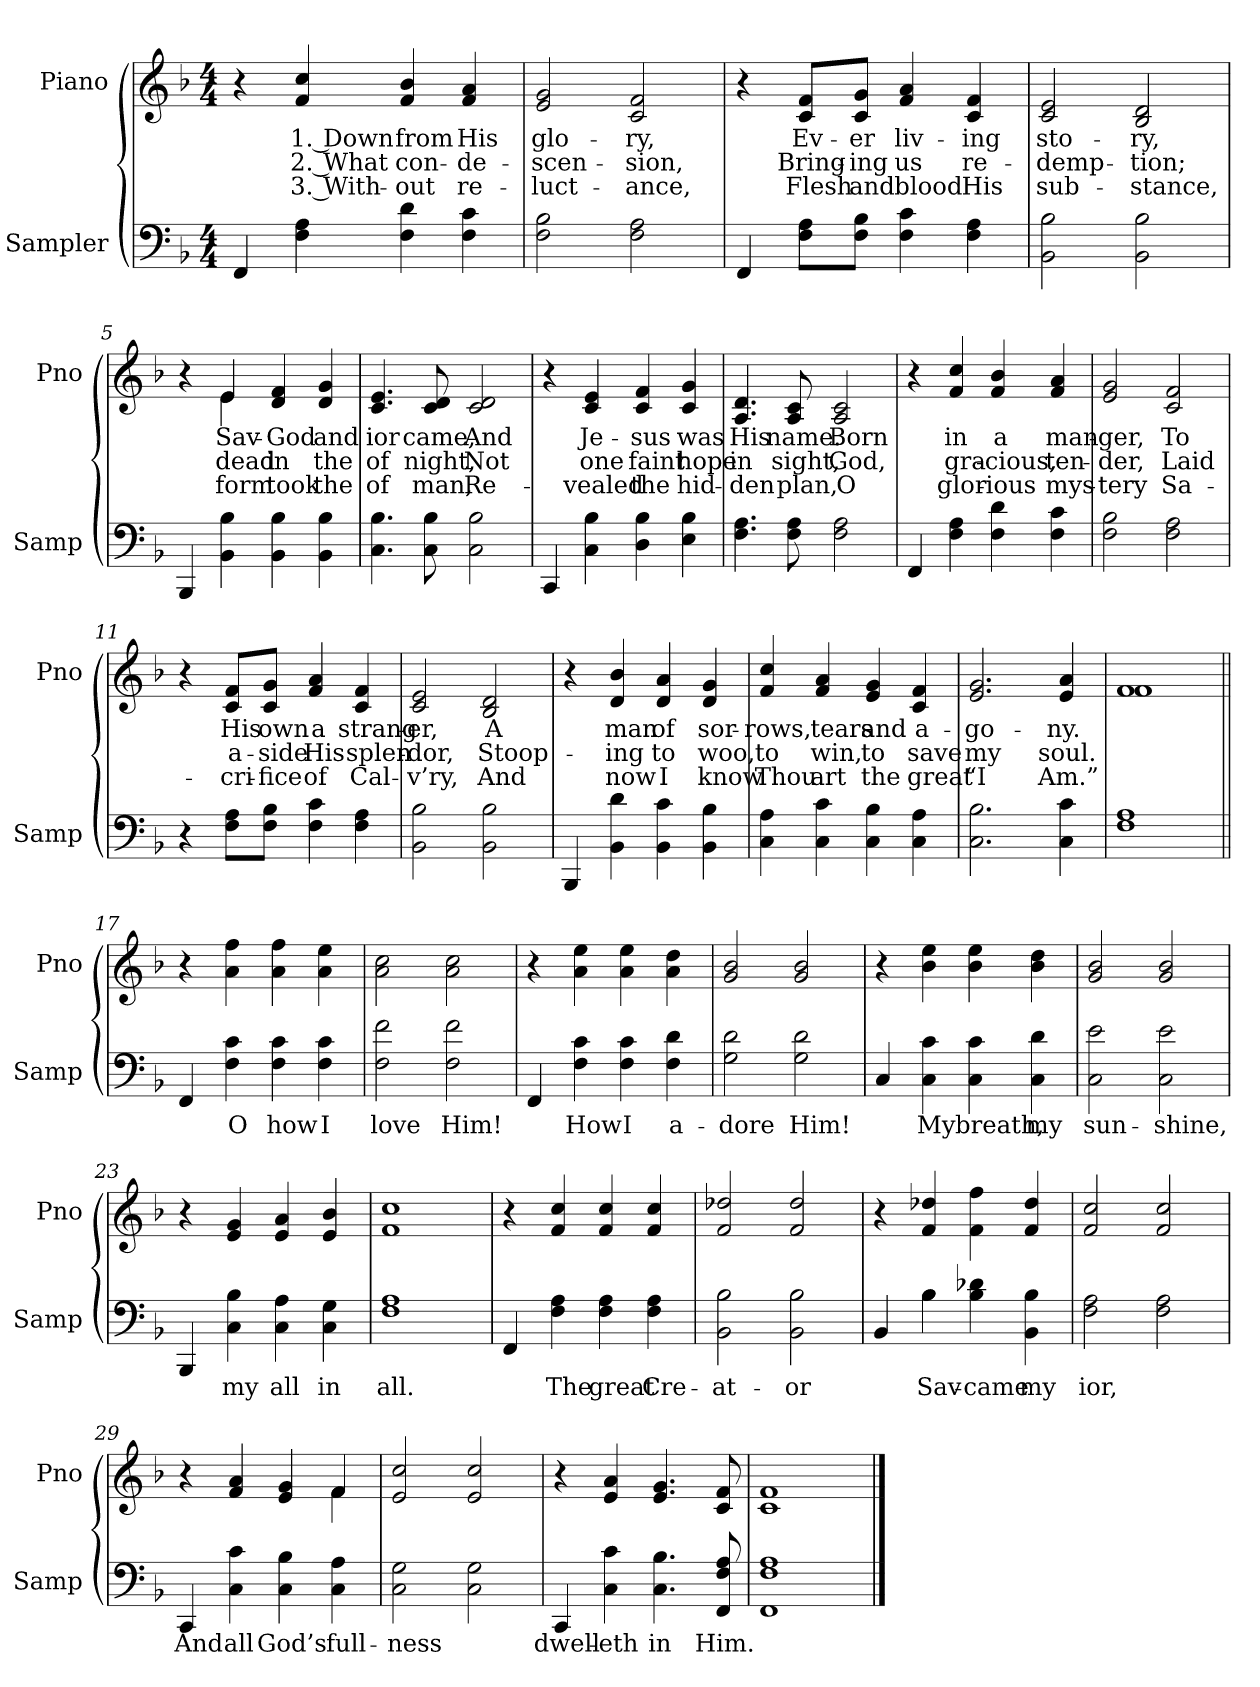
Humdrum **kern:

**kern	**text	**kern	**text	**text	**text
*part2	*part2	*part1	*part1	*part1	*part1
*staff2	*staff2	*staff1	*staff1	*staff1	*staff1
*I"Sampler	*	*I"Piano	*	*	*
*I'Samp	*	*I'Pno	*	*	*
*clefF4	*	*clefG2	*	*	*
*k[b-]	*	*k[b-]	*	*	*
*F:	*	*F:	*	*	*
*M4/4	*	*M4/4	*	*	*
=1	=1	=1	=1	=1	=1
4FF	.	4r	.	.	.
4F 4A	.	4f 4cc	1. Down	2. What	3. With-
4F 4d	.	4f 4b-	from	con-	-out
4F 4c	.	4f 4a	His	-de-	re-
=2	=2	=2	=2	=2	=2
2F 2B-	.	2e 2g	glo-	-scen-	-luct-
2F 2A	.	2c 2f	-ry,	-sion,	-ance,
=3	=3	=3	=3	=3	=3
4FF	.	4r	.	.	.
8F\ 8A\L	.	8c/ 8f/L	Ev-	Bring-	Flesh
8F\ 8B-\J	.	8c/ 8g/J	-er	-ing	and
4F 4c	.	4f 4a	liv-	us	blood
4F 4A	.	4c 4f	-ing	re-	His
=4	=4	=4	=4	=4	=4
2BB- 2B-	.	2c 2e	sto-	-demp-	sub-
2BB- 2B-	.	2B- 2d	-ry,	-tion;	-stance,
=5	=5	=5	=5	=5	=5
*	*	*^	*	*	*
4BBB-	.	4r	4ryy	.	.	.
4BB- 4B-	.	4e/	4e	Sav-	dead	form
4BB- 4B-	.	4d 4f	2ryy	God	in	took
4BB- 4B-	.	4d 4g	.	and	the	the
*	*	*v	*v	*	*	*
=6	=6	=6	=6	=6	=6
4.C 4.B-	.	4.c 4.e	-ior	of	of
8C 8B-	.	8c 8d	came,	night,	man,
2C 2B-	.	2c 2d	And	Not	Re-
=7	=7	=7	=7	=7	=7
4CC	.	4r	.	.	.
4C 4B-	.	4c 4e	Je-	one	-vealed
4D 4B-	.	4c 4f	-sus	faint	the
4E 4B-	.	4c 4g	was	hope	hid-
=8	=8	=8	=8	=8	=8
4.F 4.A	.	4.A 4.d	His	in	-den
8F 8A	.	8A 8c	name.	sight,	plan,
2F 2A	.	2A 2c	Born	God,	O
=9	=9	=9	=9	=9	=9
4FF	.	4r	.	.	.
4F 4A	.	4f 4cc	in	gra-	glor-
4F 4d	.	4f 4b-	a	-cious,	-ious
4F 4c	.	4f 4a	man-	ten-	mys-
=10	=10	=10	=10	=10	=10
2F 2B-	.	2e 2g	-ger,	-der,	-tery
2F 2A	.	2c 2f	To	Laid	Sa-
=11	=11	=11	=11	=11	=11
4r	.	4r	.	.	.
8F\ 8A\L	.	8c/ 8f/L	His	a-	-cri-
8F\ 8B-\J	.	8c/ 8g/J	own	-side	-fice
4F 4c	.	4f 4a	a	His	of
4F 4A	.	4c 4f	strang-	splen-	Cal-
=12	=12	=12	=12	=12	=12
2BB- 2B-	.	2c 2e	-er,	-dor,	-v’ry,
2BB- 2B-	.	2B- 2d	A	Stoop-	And
=13	=13	=13	=13	=13	=13
4BBB-	.	4r	.	.	.
4BB- 4d	.	4d 4b-	man	-ing	now
4BB- 4c	.	4d 4a	of	to	I
4BB- 4B-	.	4d 4g	sor-	woo,	know
=14	=14	=14	=14	=14	=14
4C 4A	.	4f 4cc	-rows,	to	Thou
4C 4c	.	4f 4a	tears	win,	art
4C 4B-	.	4e 4g	and	to	the
4C 4A	.	4c 4f	a-	save	great
=15	=15	=15	=15	=15	=15
2.C 2.B-	.	2.e 2.g	-go-	my	“I
4C 4c	.	4e 4a	-ny.	soul.	Am.”
=16	=16	=16	=16	=16	=16
*	*	*^	*	*	*
1F 1A	.	1f/	1f	.	.	.
=17||	=17||	=17||	=17||	=17||	=17||	=17||
!	!	!LO:TX:t=Refrain	!	!	!	!
*	*	*v	*v	*	*	*
4FF	.	4r	.	.	.
4F 4c	O	4a 4ff	.	.	.
4F 4c	how	4a 4ff	.	.	.
4F 4c	I	4a 4ee	.	.	.
=18	=18	=18	=18	=18	=18
2F 2f	love	2a 2cc	.	.	.
2F 2f	Him!	2a 2cc	.	.	.
=19	=19	=19	=19	=19	=19
4FF	.	4r	.	.	.
4F 4c	How	4a 4ee	.	.	.
4F 4c	I	4a 4ee	.	.	.
4F 4d	a-	4a 4dd	.	.	.
=20	=20	=20	=20	=20	=20
2G 2d	-dore	2g 2b-	.	.	.
2G 2d	Him!	2g 2b-	.	.	.
=21	=21	=21	=21	=21	=21
4C	.	4r	.	.	.
4C 4c	My	4b- 4ee	.	.	.
4C 4c	breath,	4b- 4ee	.	.	.
4C 4d	my	4b- 4dd	.	.	.
=22	=22	=22	=22	=22	=22
2C 2e	sun-	2g 2b-	.	.	.
2C 2e	-shine,	2g 2b-	.	.	.
=23	=23	=23	=23	=23	=23
4BBB-	.	4r	.	.	.
4C 4B-	my	4e 4g	.	.	.
4C 4A	all	4e 4a	.	.	.
4C 4G	in	4e 4b-	.	.	.
=24	=24	=24	=24	=24	=24
1F 1A	all.	1f 1cc	.	.	.
=25	=25	=25	=25	=25	=25
4FF	.	4r	.	.	.
4F 4A	The	4f 4cc	.	.	.
4F 4A	great	4f 4cc	.	.	.
4F 4A	Cre-	4f 4cc	.	.	.
=26	=26	=26	=26	=26	=26
2BB- 2B-	-at-	2f 2dd-X	.	.	.
2BB- 2B-	-or	2f 2dd-	.	.	.
=27	=27	=27	=27	=27	=27
*^	*	*	*	*	*
4BB-	4ryy	.	4r	.	.	.
4B-\	4B-	Sav-	4f 4dd-X	.	.	.
4B- 4d-X	2ryy	-came	4f 4ff	.	.	.
4BB- 4B-	.	my	4f 4dd-	.	.	.
*v	*v	*	*	*	*	*
=28	=28	=28	=28	=28	=28
2F 2A	-ior,	2f 2cc	.	.	.
2F 2A	.	2f 2cc	.	.	.
=29	=29	=29	=29	=29	=29
*	*	*^	*	*	*
4CC	And	4r	2.ryy	.	.	.
4C 4c	all	4f 4a	.	.	.	.
4C 4B-	God’s	4e 4g	.	.	.	.
4C 4A	full-	4f/	4f	.	.	.
*	*	*v	*v	*	*	*
=30	=30	=30	=30	=30	=30
2C 2G	-ness	2e 2cc	.	.	.
2C 2G	.	2e 2cc	.	.	.
=31	=31	=31	=31	=31	=31
4CC	dwell-	4r	.	.	.
4C 4c	-eth	4e 4a	.	.	.
4.C 4.B-	in	4.e 4.g	.	.	.
8FF 8F 8A	Him.	8c 8f	.	.	.
=32	=32	=32	=32	=32	=32
1FF 1F 1A	.	1c 1f	.	.	.
==	==	==	==	==	==
*-	*-	*-	*-	*-	*-
